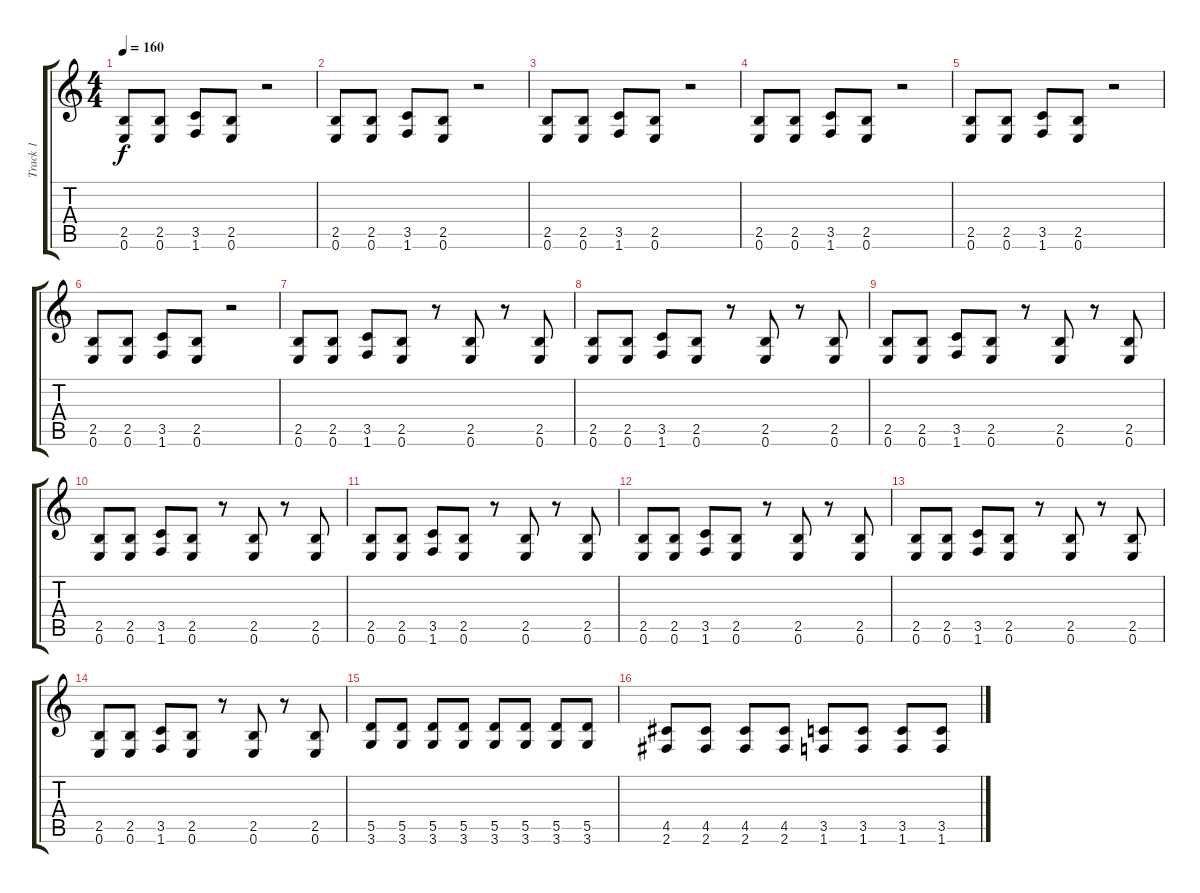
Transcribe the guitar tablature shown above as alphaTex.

\track ("Track 1" "Track 1") {instrument distortionguitar}
\staff {score tabs}
\tuning (E4 B3 G3 D3 A2 E2) {hide}
\ts (4 4)
\tempo 160
\clef g2
\ks c
(2.5 0.6).8{dy f} (2.5 0.6).8 (3.5 1.6).8 (2.5 0.6).8 r.2 |
(2.5 0.6).8 (2.5 0.6).8 (3.5 1.6).8 (2.5 0.6).8 r.2 |
(2.5 0.6).8 (2.5 0.6).8 (3.5 1.6).8 (2.5 0.6).8 r.2 |
(2.5 0.6).8 (2.5 0.6).8 (3.5 1.6).8 (2.5 0.6).8 r.2 |
(2.5 0.6).8 (2.5 0.6).8 (3.5 1.6).8 (2.5 0.6).8 r.2 |
(2.5 0.6).8 (2.5 0.6).8 (3.5 1.6).8 (2.5 0.6).8 r.2 |
(2.5 0.6).8 (2.5 0.6).8 (3.5 1.6).8 (2.5 0.6).8 r.8 (2.5 0.6).8 r.8 (2.5 0.6).8 |
(2.5 0.6).8 (2.5 0.6).8 (3.5 1.6).8 (2.5 0.6).8 r.8 (2.5 0.6).8 r.8 (2.5 0.6).8 |
(2.5 0.6).8 (2.5 0.6).8 (3.5 1.6).8 (2.5 0.6).8 r.8 (2.5 0.6).8 r.8 (2.5 0.6).8 |
(2.5 0.6).8 (2.5 0.6).8 (3.5 1.6).8 (2.5 0.6).8 r.8 (2.5 0.6).8 r.8 (2.5 0.6).8 |
(2.5 0.6).8 (2.5 0.6).8 (3.5 1.6).8 (2.5 0.6).8 r.8 (2.5 0.6).8 r.8 (2.5 0.6).8 |
(2.5 0.6).8 (2.5 0.6).8 (3.5 1.6).8 (2.5 0.6).8 r.8 (2.5 0.6).8 r.8 (2.5 0.6).8 |
(2.5 0.6).8 (2.5 0.6).8 (3.5 1.6).8 (2.5 0.6).8 r.8 (2.5 0.6).8 r.8 (2.5 0.6).8 |
(2.5 0.6).8 (2.5 0.6).8 (3.5 1.6).8 (2.5 0.6).8 r.8 (2.5 0.6).8 r.8 (2.5 0.6).8 |
(5.5 3.6).8 (5.5 3.6).8 (5.5 3.6).8 (5.5 3.6).8 (5.5 3.6).8 (5.5 3.6).8 (5.5 3.6).8 (5.5 3.6).8 |
(4.5 2.6).8 (4.5 2.6).8 (4.5 2.6).8 (4.5 2.6).8 (3.5 1.6).8 (3.5 1.6).8 (3.5 1.6).8 (3.5 1.6).8
